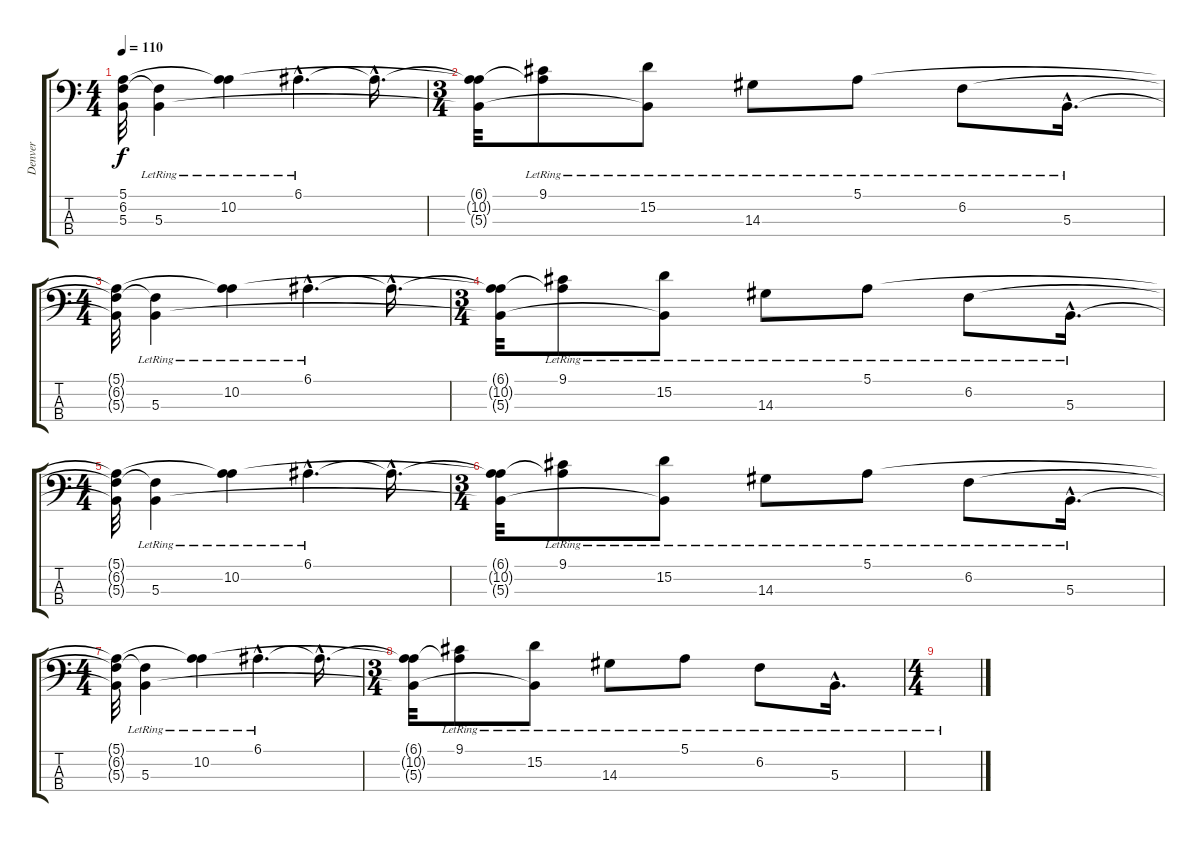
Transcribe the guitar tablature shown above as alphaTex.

\track ("Denver" "Denver") {instrument electricbasspick}
\staff {score tabs}
\tuning (E2 B1 Gb1 B0) {hide}
\ts (4 4)
\tempo 110
\clef f4
\ks c
(5.1{t} 6.2{t} 5.3{t}).32{dy f} (6.2{t} 5.3{lr}).4 (5.1{t} 10.2{lr}).4 6.1{hac lr}.4{d} 6.1{hac t}.16{d} |
\ts (3 4)
(6.1{t} 10.2{t} 5.3{t}).32 (9.1{lr} 10.2{t}).8 (15.2{lr} 5.3{t}).8 14.3{lr}.8 5.1{lr}.8 6.2{lr}.8 5.3{hac lr}.16{d} |
\ts (4 4)
(5.1{t} 6.2{t} 5.3{t}).32 (6.2{t} 5.3{lr}).4 (5.1{t} 10.2{lr}).4 6.1{hac lr}.4{d} 6.1{hac t}.16{d} |
\ts (3 4)
(6.1{t} 10.2{t} 5.3{t}).32 (9.1{lr} 10.2{t}).8 (15.2{lr} 5.3{t}).8 14.3{lr}.8 5.1{lr}.8 6.2{lr}.8 5.3{hac lr}.16{d} |
\ts (4 4)
(5.1{t} 6.2{t} 5.3{t}).32 (6.2{t} 5.3{lr}).4 (5.1{t} 10.2{lr}).4 6.1{hac lr}.4{d} 6.1{hac t}.16{d} |
\ts (3 4)
(6.1{t} 10.2{t} 5.3{t}).32 (9.1{lr} 10.2{t}).8 (15.2{lr} 5.3{t}).8 14.3{lr}.8 5.1{lr}.8 6.2{lr}.8 5.3{hac lr}.16{d} |
\ts (4 4)
(5.1{t} 6.2{t} 5.3{t}).32 (6.2{t} 5.3{lr}).4 (5.1{t} 10.2{lr}).4 6.1{hac lr}.4{d} 6.1{hac t}.16{d} |
\ts (3 4)
(6.1{t} 10.2{t} 5.3{t}).32 (9.1{lr} 10.2{t}).8 (15.2{lr} 5.3{t}).8 14.3{lr}.8 5.1{lr}.8 6.2{lr}.8 5.3{hac lr}.16{d} |
\ts (4 4)
